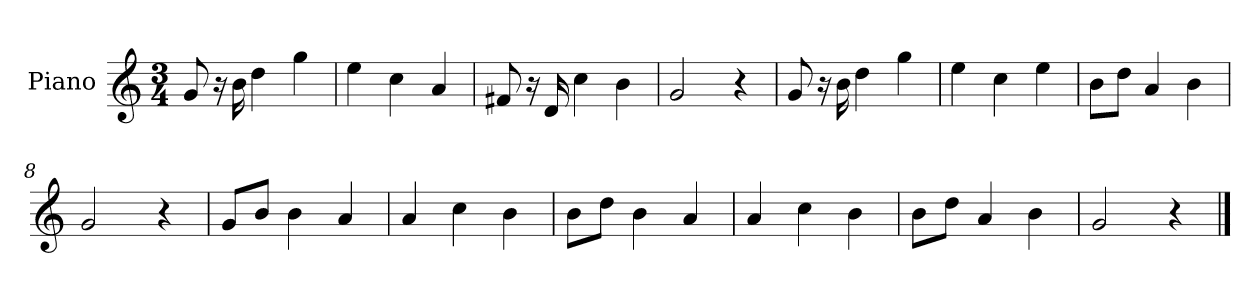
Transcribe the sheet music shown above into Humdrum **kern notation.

**kern
*part1
*staff1
*I"Piano
*I'P-no
*clefG2
*k[]
*M3/4
*MM182
=1
8g/
16r
16b\
4dd\
4gg\
=2
4ee\
4cc\
4a/
=3
8f#X/
16r
16d/
4cc\
4b\
=4
2g/
4r
=5
8g/
16r
16b\
4dd\
4gg\
=6
4ee\
4cc\
4ee\
=7
8b\L
8dd\J
4a/
4b\
=8
2g/
4r
=9
8g/L
8b/J
4b\
4a/
!!LO:LB:g=z
=10
4a/
4cc\
4b\
=11
8b\L
8dd\J
4b\
4a/
=12
4a/
4cc\
4b\
=13
8b\L
8dd\J
4a/
4b\
=14
2g/
4r
==
*-
